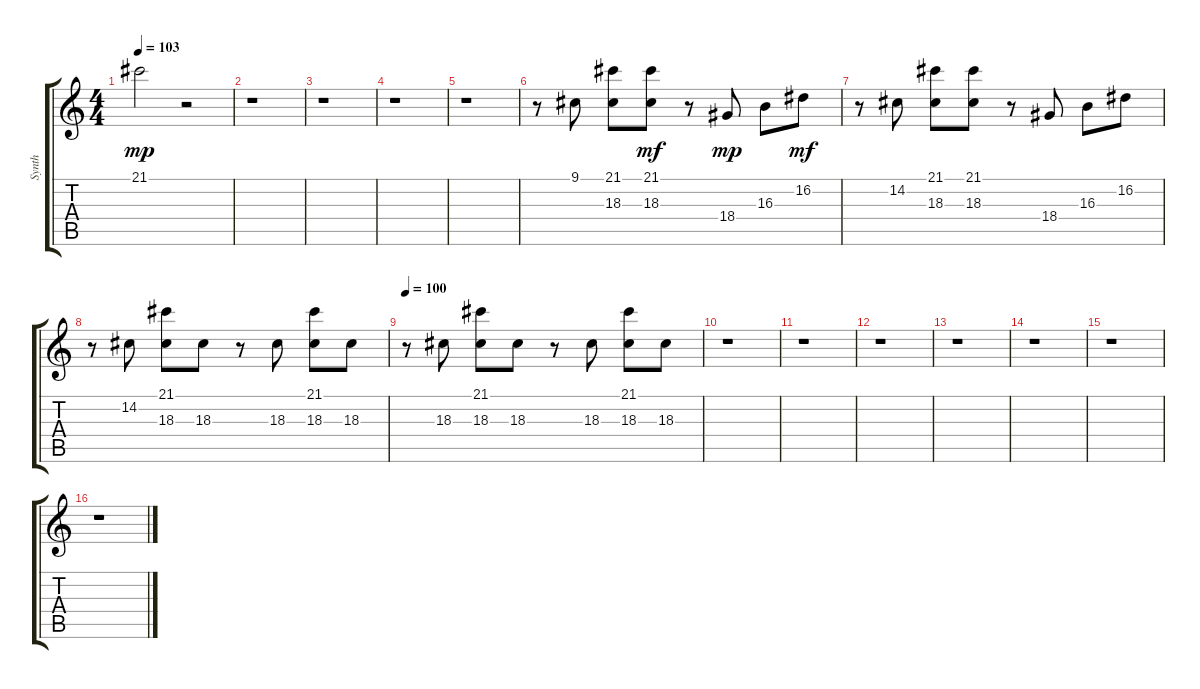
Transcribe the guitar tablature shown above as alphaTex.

\track ("Synth" "Synth") {instrument recorder}
\staff {score tabs}
\tuning (E4 B3 G3 D3 A2 E2) {hide}
\ts (4 4)
\tempo 103
\clef g2
\ks c
21.1.2{dy mp} r.2 |
r.1 |
r.1 |
r.1 |
r.1 |
r.8 9.1.8 (21.1 18.3).8 (21.1 18.3).8{dy mf} r.8 18.4.8{dy mp} 16.3.8 16.2.8{dy mf} |
r.8 14.2.8 (21.1 18.3).8 (21.1 18.3).8 r.8 18.4.8 16.3.8 16.2.8 |
r.8 14.2.8 (21.1 18.3).8 18.3.8 r.8 18.3.8 (21.1 18.3).8 18.3.8 |
\tempo 100
r.8 18.3.8 (21.1 18.3).8 18.3.8 r.8 18.3.8 (21.1 18.3).8 18.3.8 |
r.1 |
r.1 |
r.1 |
r.1 |
r.1 |
r.1 |
r.1
